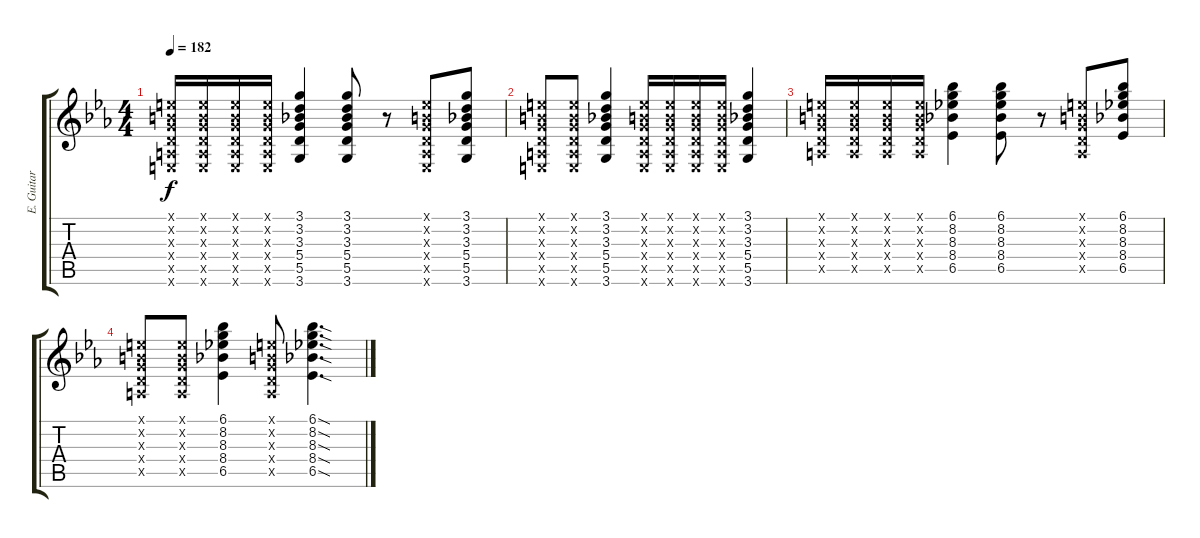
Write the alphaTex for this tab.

\track ("E. Guitar I" "E. Guitar ") {instrument overdrivenguitar}
\staff {score tabs}
\tuning (E4 B3 G3 D3 A2 E2) {hide}
\ts (4 4)
\tempo 182
\clef g2
\ks eb
(0.1{x} 0.2{x} 0.3{x} 0.4{x} 0.5{x} 0.6{x}).16{dy f} (0.1{x} 0.2{x} 0.3{x} 0.4{x} 0.5{x} 0.6{x}).16 (0.1{x} 0.2{x} 0.3{x} 0.4{x} 0.5{x} 0.6{x}).16 (0.1{x} 0.2{x} 0.3{x} 0.4{x} 0.5{x} 0.6{x}).16 (3.1 3.2 3.3 5.4 5.5 3.6).4 (3.1 3.2 3.3 5.4 5.5 3.6).8 r.8 (0.1{x} 0.2{x} 0.3{x} 0.4{x} 0.5{x} 0.6{x}).8 (3.1 3.2 3.3 5.4 5.5 3.6).8 |
(0.1{x} 0.2{x} 0.3{x} 0.4{x} 0.5{x} 0.6{x}).8 (0.1{x} 0.2{x} 0.3{x} 0.4{x} 0.5{x} 0.6{x}).8 (3.1 3.2 3.3 5.4 5.5 3.6).4 (0.1{x} 0.2{x} 0.3{x} 0.4{x} 0.5{x} 0.6{x}).16 (0.1{x} 0.2{x} 0.3{x} 0.4{x} 0.5{x} 0.6{x}).16 (0.1{x} 0.2{x} 0.3{x} 0.4{x} 0.5{x} 0.6{x}).16 (0.1{x} 0.2{x} 0.3{x} 0.4{x} 0.5{x} 0.6{x}).16 (3.1 3.2 3.3 5.4 5.5 3.6).4 |
(0.1{x} 0.2{x} 0.3{x} 0.4{x} 0.5{x}).16 (0.1{x} 0.2{x} 0.3{x} 0.4{x} 0.5{x}).16 (0.1{x} 0.2{x} 0.3{x} 0.4{x} 0.5{x}).16 (0.1{x} 0.2{x} 0.3{x} 0.4{x} 0.5{x}).16 (6.1 8.2 8.3 8.4 6.5).4 (6.1 8.2 8.3 8.4 6.5).8 r.8 (0.1{x} 0.2{x} 0.3{x} 0.4{x} 0.5{x}).8 (6.1 8.2 8.3 8.4 6.5).8 |
(0.1{x} 0.2{x} 0.3{x} 0.4{x} 0.5{x}).8 (0.1{x} 0.2{x} 0.3{x} 0.4{x} 0.5{x}).8 (6.1 8.2 8.3 8.4 6.5).4 (0.1{x} 0.2{x} 0.3{x} 0.4{x} 0.5{x}).8 (6.1{sod} 8.2{sod} 8.3{sod} 8.4{sod} 6.5{sod}).4{d}
